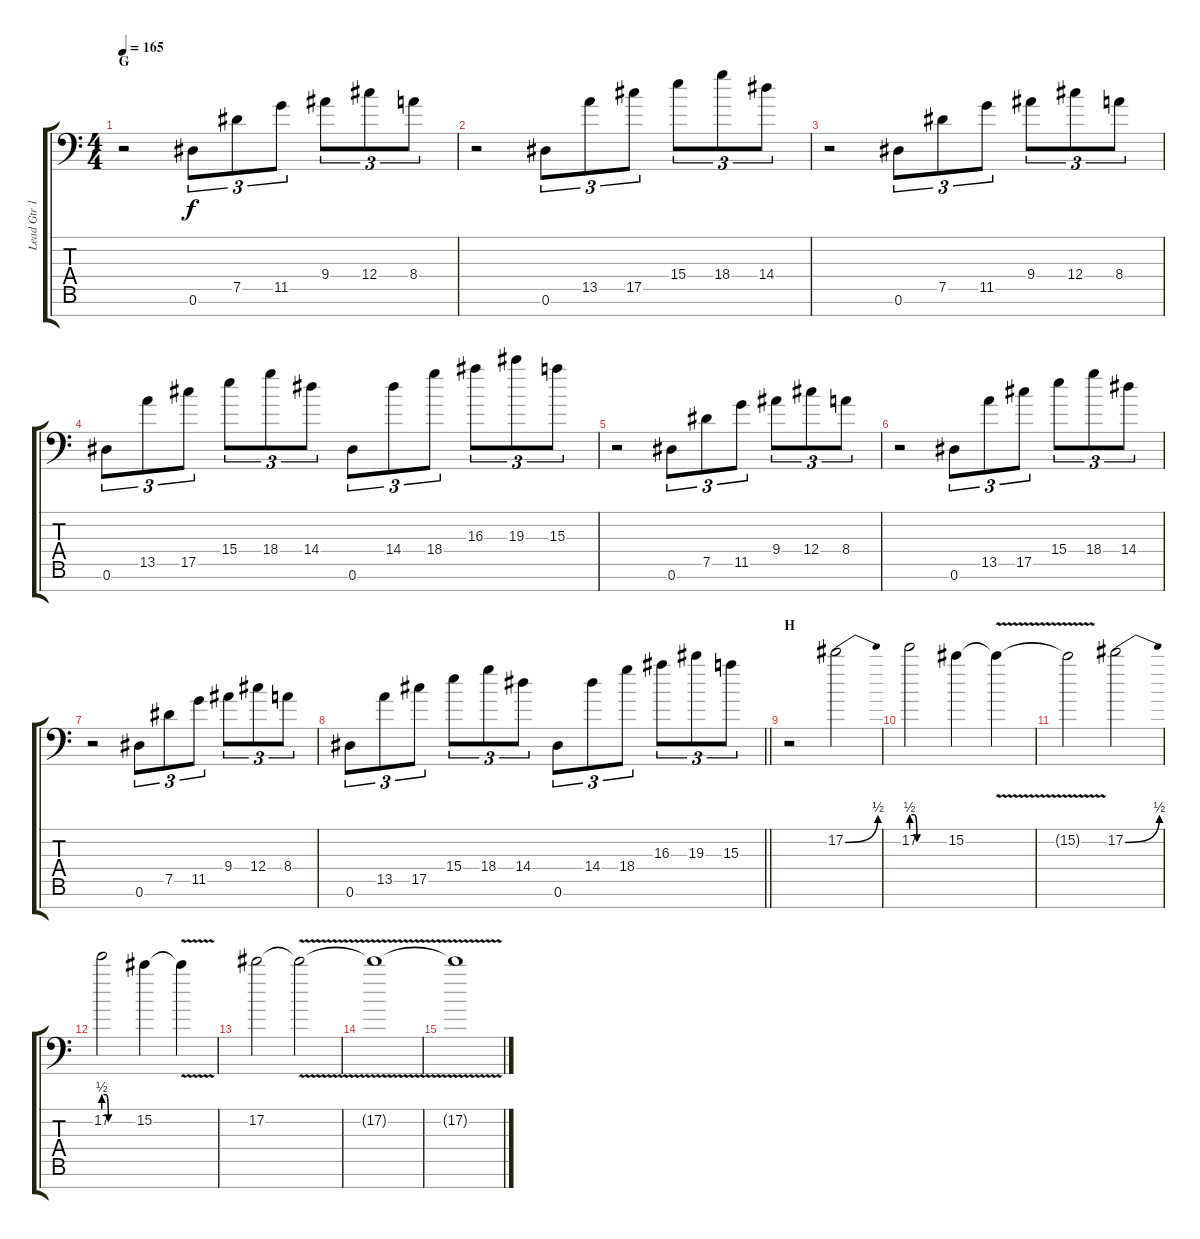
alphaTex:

\track ("Lead Gtr 1" "Lead Gtr 1") {instrument distortionguitar}
\staff {score tabs}
\tuning (Eb4 Bb3 Gb3 Db3 Ab2 Eb2 Bb1) {hide}
\ts (4 4)
\section ("" "G")
\tempo 165
\clef f4
\ks c
r.2{dy f volume 10 balance 8} 0.6.8{tu (3 2)} 7.5.8{tu (3 2)} 11.5.8{tu (3 2)} 9.4.8{tu (3 2)} 12.4.8{tu (3 2)} 8.4.8{tu (3 2)} |
r.2 0.6.8{tu (3 2)} 13.5.8{tu (3 2)} 17.5.8{tu (3 2)} 15.4.8{tu (3 2)} 18.4.8{tu (3 2)} 14.4.8{tu (3 2)} |
r.2 0.6.8{tu (3 2)} 7.5.8{tu (3 2)} 11.5.8{tu (3 2)} 9.4.8{tu (3 2)} 12.4.8{tu (3 2)} 8.4.8{tu (3 2)} |
0.6.8{tu (3 2)} 13.5.8{tu (3 2)} 17.5.8{tu (3 2)} 15.4.8{tu (3 2)} 18.4.8{tu (3 2)} 14.4.8{tu (3 2)} 0.6.8{tu (3 2)} 14.4.8{tu (3 2)} 18.4.8{tu (3 2)} 16.3.8{tu (3 2)} 19.3.8{tu (3 2)} 15.3.8{tu (3 2)} |
r.2 0.6.8{tu (3 2)} 7.5.8{tu (3 2)} 11.5.8{tu (3 2)} 9.4.8{tu (3 2)} 12.4.8{tu (3 2)} 8.4.8{tu (3 2)} |
r.2 0.6.8{tu (3 2)} 13.5.8{tu (3 2)} 17.5.8{tu (3 2)} 15.4.8{tu (3 2)} 18.4.8{tu (3 2)} 14.4.8{tu (3 2)} |
r.2 0.6.8{tu (3 2)} 7.5.8{tu (3 2)} 11.5.8{tu (3 2)} 9.4.8{tu (3 2)} 12.4.8{tu (3 2)} 8.4.8{tu (3 2)} |
\barLineRight lightlight
0.6.8{tu (3 2)} 13.5.8{tu (3 2)} 17.5.8{tu (3 2)} 15.4.8{tu (3 2)} 18.4.8{tu (3 2)} 14.4.8{tu (3 2)} 0.6.8{tu (3 2)} 14.4.8{tu (3 2)} 18.4.8{tu (3 2)} 16.3.8{tu (3 2)} 19.3.8{tu (3 2)} 15.3.8{tu (3 2)} |
\section ("" "H")
r.2{volume 16 balance 0} 17.2{be (bend 0 0 60 2)}.2 |
17.2{be (custom 0 2 5 2 10 0 60 0)}.2 15.2.4 15.2{v t}.4 |
15.2{t}.2 17.2{be (bend 0 0 60 2)}.2 |
17.2{be (custom 0 2 5 2 10 0 60 0)}.2 15.2.4 15.2{v t}.4 |
17.2.2 17.2{v t}.2 |
17.2{v t}.1{volume 0} |
17.2{t}.1
